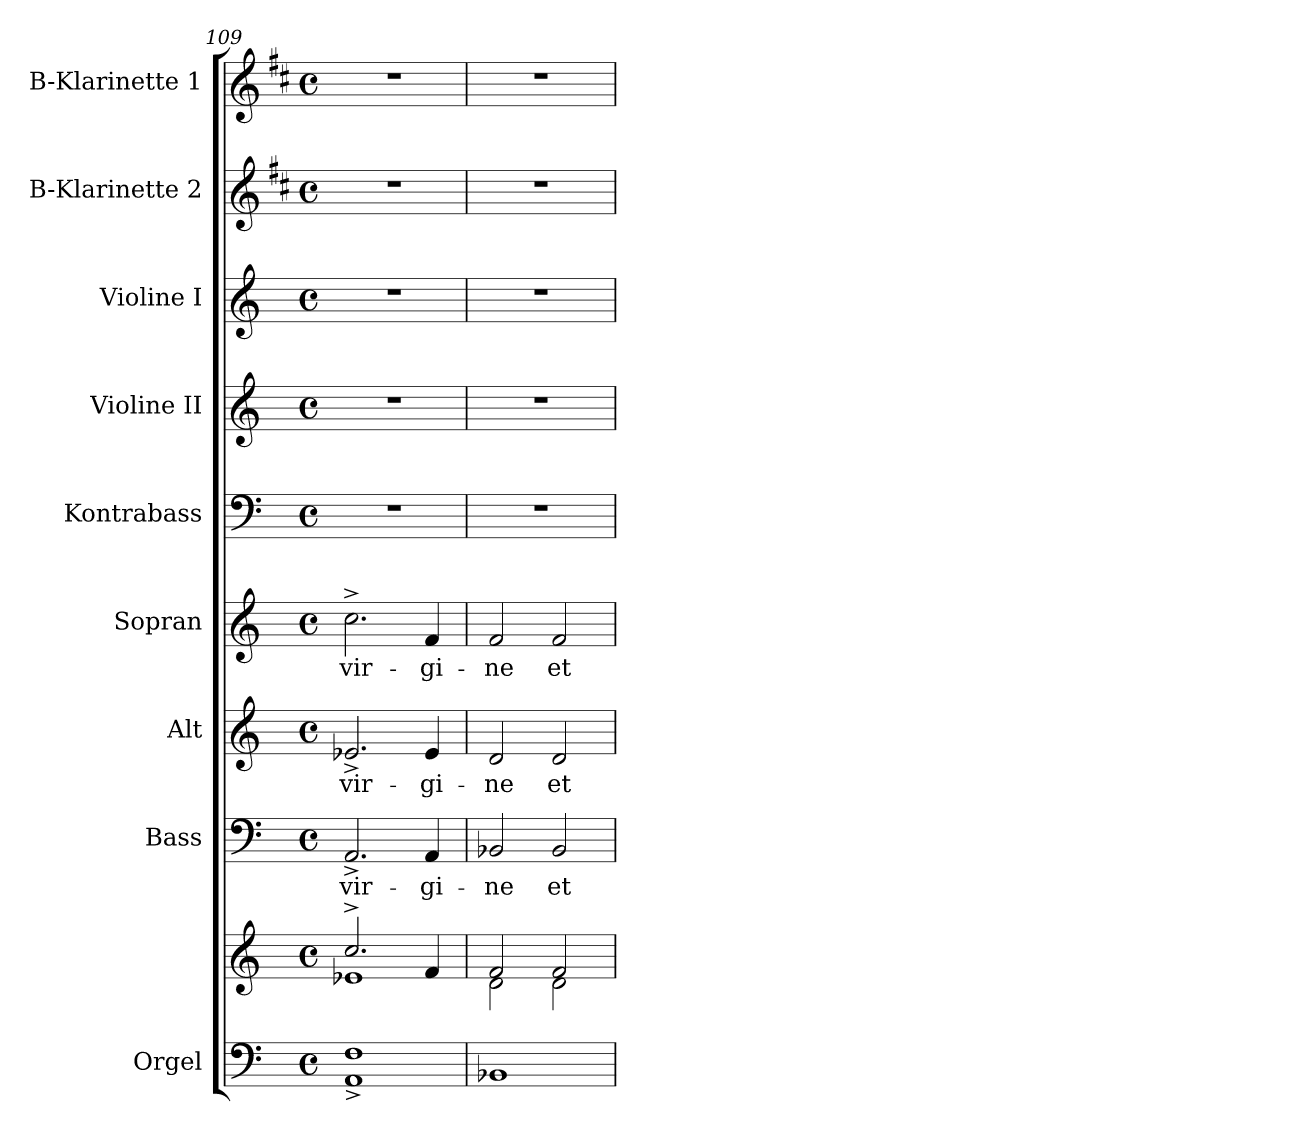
**kern	**kern	**kern	**text	**kern	**text	**kern	**text	**kern	**kern	**kern	**kern	**kern
*part9	*part9	*part8	*part8	*part7	*part7	*part6	*part6	*part5	*part4	*part3	*part2	*part1
*staff10	*staff9	*staff8	*staff8	*staff7	*staff7	*staff6	*staff6	*staff5	*staff4	*staff3	*staff2	*staff1
*I"Orgel	*	*I"Bass	*	*I"Alt	*	*I"Sopran	*	*I"Kontrabass	*I"Violine II	*I"Violine I	*I"B-Klarinette 2	*I"B-Klarinette 1
*I'Org.	*	*I'B.	*	*I'A.	*	*I'S.	*	*I'Kb.	*I'Vl. II	*I'Vl. I	*I'B Kl. 2	*I'B Kl. 1
!!LO:PB:g=z
*clefF4	*clefG2	*clefF4	*	*clefG2	*	*clefG2	*	*clefF4	*clefG2	*clefG2	*clefG2	*clefG2
*	*	*	*	*	*	*	*	*ITrd7c12	*	*	*ITrd1c2	*ITrd1c2
*k[]	*k[]	*k[]	*	*k[]	*	*k[]	*	*k[]	*k[]	*k[]	*k[]	*k[]
*C:	*C:	*C:	*	*C:	*	*C:	*	*C:	*C:	*C:	*C:	*C:
*M4/4	*M4/4	*M4/4	*	*M4/4	*	*M4/4	*	*M4/4	*M4/4	*M4/4	*M4/4	*M4/4
*met(c)	*met(c)	*met(c)	*	*met(c)	*	*met(c)	*	*met(c)	*met(c)	*met(c)	*met(c)	*met(c)
=109	=109	=109	=109	=109	=109	=109	=109	=109	=109	=109	=109	=109
*	*^	*	*	*	*	*	*	*	*	*	*	*
!	!	!	!	!LO:LY:b	!	!LO:LY:b	!	!LO:LY:b	!	!	!	!	!
1AA^< 1F^<	2.cc^>/	1e-X	2.AA^</	vir-	2.e-X^</	vir-	2.cc^>\	vir-	1r	1r	1r	1r	1r
!	!	!	!	!LO:LY:b	!	!LO:LY:b	!	!LO:LY:b	!	!	!	!	!
.	4f/	.	4AA/	-gi-	4e-/	-gi-	4f/	-gi-	.	.	.	.	.
=110	=110	=110	=110	=110	=110	=110	=110	=110	=110	=110	=110	=110	=110
!	!	!	!	!LO:LY:b	!	!LO:LY:b	!	!LO:LY:b	!	!	!	!	!
1BB-X	2f/	2d\	2BB-X/	-ne	2d/	-ne	2f/	-ne	1r	1r	1r	1r	1r
!	!	!	!	!LO:LY:b	!	!LO:LY:b	!	!LO:LY:b	!	!	!	!	!
.	2f/	2d\	2BB-/	et	2d/	et	2f/	et	.	.	.	.	.
*	*v	*v	*	*	*	*	*	*	*	*	*	*	*
=	=	=	=	=	=	=	=	=	=	=	=	=
*-	*-	*-	*-	*-	*-	*-	*-	*-	*-	*-	*-	*-
